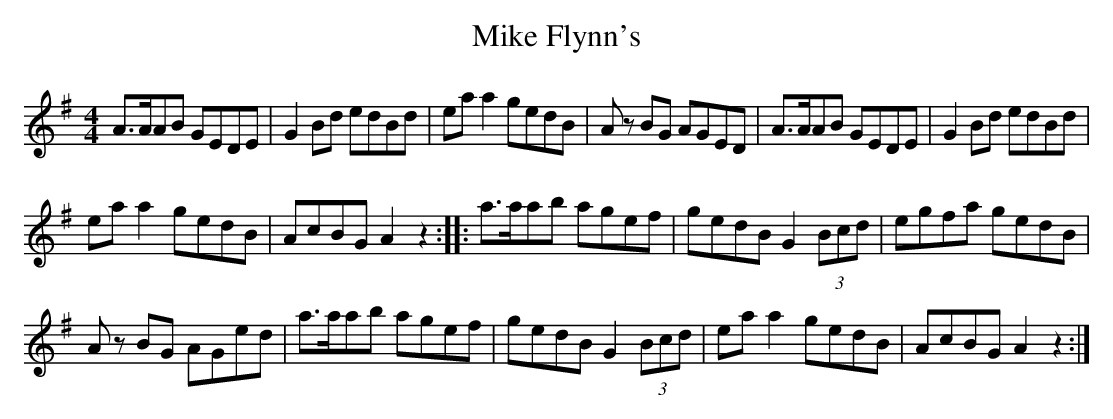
X:1
T:Mike Flynn's
M:4/4
L:1/8
K: Ador
A>AAB GEDE | G2 Bd edBd | ea a2 gedB | A z BG AGED | A>AAB GEDE | G2 Bd edBd |
ea a2 gedB | AcBG A2 z2::a>aab agef | gedB G2 (3Bcd | egfa gedB |
A z BG AGed | a>aab agef | gedB G2 (3Bcd | ea a2 gedB | AcBG A2 z2 :|
